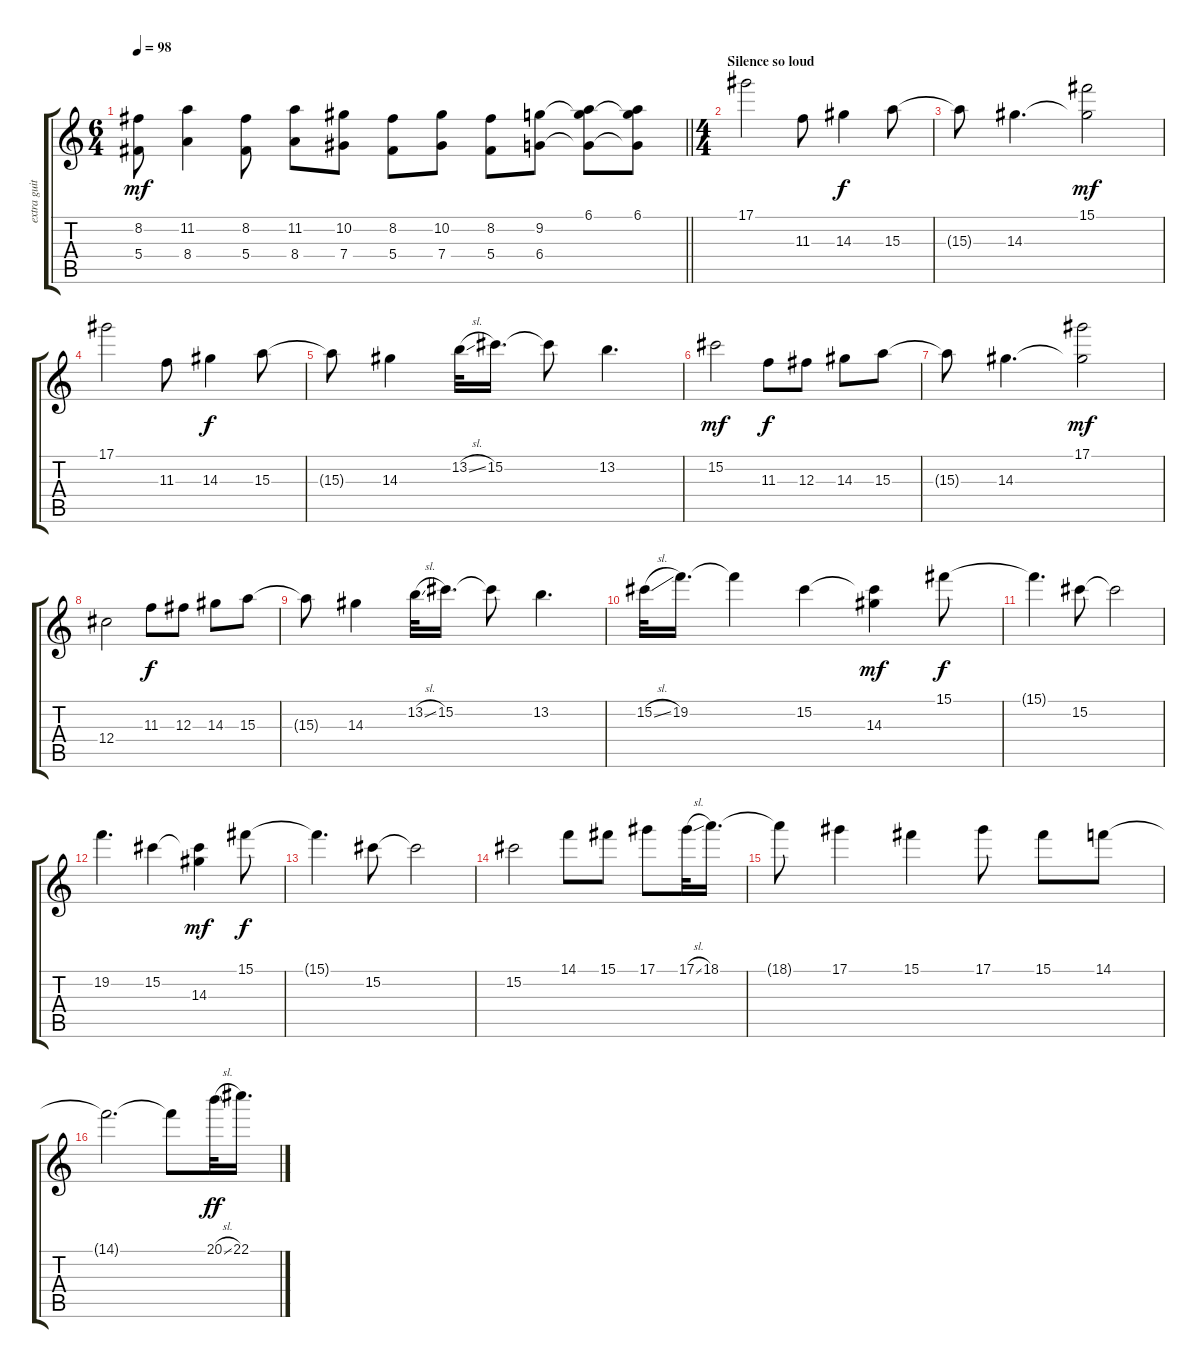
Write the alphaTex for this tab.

\track ("extra guitars" "extra guit") {instrument distortionguitar}
\staff {score tabs}
\tuning (Eb4 Bb3 Gb3 Db3 Ab2 Db2) {hide}
\ts (6 4)
\tempo 98
\clef g2
\barLineRight lightlight
\ks c
(8.2 5.4).8{dy mf} (11.2 8.4).4 (8.2 5.4).8 (11.2 8.4).8 (10.2 7.4).8 (8.2 5.4).8 (10.2 7.4).8 (8.2 5.4).8 (9.2 6.4).8 (6.1 9.2{t} 6.4{t}).8 (6.1 9.2{t} 6.4{t}).8 |
\ts (4 4)
\section ("" "Silence so loud")
17.1.2{volume 10 instrument overdrivenguitar} 11.3.8 14.3.4{dy f} 15.3.8 |
15.3{t}.8 14.3.4{d} (15.1 14.3{t}).2{dy mf} |
17.1.2 11.3.8 14.3.4{dy f} 15.3.8 |
15.3{t}.8 14.3.4 13.2{sl}.32 15.2.16{d} 15.2{t}.8 13.2.4{d} |
15.2.2{dy mf} 11.3.8{dy f} 12.3.8 14.3.8 15.3.8 |
15.3{t}.8 14.3.4{d} (17.1 14.3{t}).2{dy mf} |
12.4.2 11.3.8{dy f} 12.3.8 14.3.8 15.3.8 |
15.3{t}.8 14.3.4 13.2{sl}.32 15.2.16{d} 15.2{t}.8 13.2.4{d} |
15.2{sl}.32 19.2.16{d} 19.2{t}.4 15.2.4 (15.2{t} 14.3).4{dy mf} 15.1.8{dy f} |
15.1{t}.4{d} 15.2.8 15.2{t}.2 |
19.2.4{d} 15.2.4 (15.2{t} 14.3).4{dy mf} 15.1.8{dy f} |
15.1{t}.4{d} 15.2.8 15.2{t}.2 |
15.2.2 14.1.8 15.1.8 17.1.8 17.1{sl}.32 18.1.16{d} |
18.1{t}.8 17.1.4 15.1.4 17.1.8 15.1.8 14.1.8 |
14.1{t}.2{d} 14.1{t}.8 20.1{sl}.32{dy ff} 22.1.16{d}
